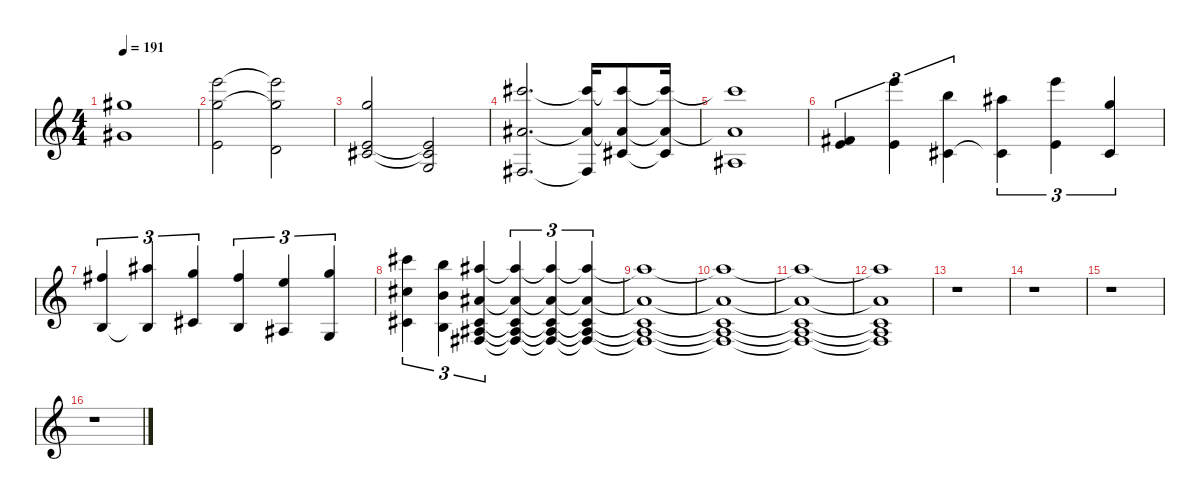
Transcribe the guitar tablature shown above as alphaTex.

\defaultSystemsLayout 4
\hideDynamics
\bracketExtendMode nobrackets
\singleTrackTrackNamePolicy hidden
\multiTrackTrackNamePolicy hidden
\firstSystemTrackNameMode fullname
\firstSystemTrackNameOrientation horizontal
\otherSystemsTrackNameOrientation horizontal
\track ("Organs" "org.") {instrument rockorgan}
\staff {score}
\tuning (E4 B3 G3 D3 A2 E2 B1)
\ts (4 4)
\tempo 191
\clef g2
\ks c
(16.1{t acc #} 18.4{t acc #}).1{dy f beam Down} |
(24.1 24.3 24.6).2{dy mf beam Down} (24.1{t} 24.3{t} 22.6).2{dy f beam Down} |
(0.1 24.3 21.6{acc #}).2{dy mf beam Up} (0.1{t} 0.3 21.6{t acc #}).2{dy f beam Up} |
(21.1{acc #} 20.4{acc #} 14.6{acc #}).2{d dy mf beam Up} (21.1{t acc #} 20.4{t acc #} 14.6{t acc #}).16{dy f beam Up} (16.5{acc #} 21.1{t acc #} 20.4{t acc #}).8{dy mf beam Up} (16.5{t acc #} 21.1{t acc #} 20.4{t acc #}).16{dy f beam Up} |
(21.1{t acc #} 20.4{t acc #} 18.6{acc #}).1{beam Up} |
(0.1 21.5{acc #}).4{tu (3 2) dy mf beam Up} (24.1 24.6).4{tu (3 2) beam Down} (24.2 21.6{acc #}).4{tu (3 2) beam Down} (23.2{acc #} 21.6{t acc #}).4{tu (3 2) beam Down} (24.1 24.6).4{tu (3 2) beam Down} (20.2 21.6{acc #}).4{tu (3 2) beam Up} |
(19.2{acc #} 19.6).4{tu (3 2) beam Up} (18.1{acc #} 19.6{t}).4{tu (3 2) beam Up} (15.1 16.5{acc #}).4{tu (3 2) beam Up} (14.1{acc #} 14.5).4{tu (3 2) beam Up} (12.1 13.5{acc #}).4{tu (3 2) beam Up} (15.1 15.6).4{tu (3 2) beam Up} |
(21.1{acc #} 18.3{acc #} 21.6{acc #}).4{tu (3 2) beam Down} (19.1 21.4 19.6).4{tu (3 2) beam Down} (18.1{acc #} 15.3{acc #} 11.4{acc #} 13.5{acc #} 14.6{acc #}).4{tu (3 2) beam Up} (14.6{t acc #} 18.1{t acc #} 15.3{t acc #} 11.4{t acc #} 13.5{t acc #}).4{tu (3 2) dy f beam Up} (14.6{t acc #} 18.1{t acc #} 15.3{t acc #} 11.4{t acc #} 13.5{t acc #}).4{tu (3 2) beam Up} (18.1{t acc #} 15.3{t acc #} 11.4{t acc #} 13.5{t acc #} 14.6{t acc #}).4{tu (3 2) beam Up} |
(18.1{t acc #} 15.3{t acc #} 11.4{t acc #} 13.5{t acc #} 14.6{t acc #}).1{beam Up} |
(18.1{t acc #} 15.3{t acc #} 11.4{t acc #} 13.5{t acc #} 14.6{t acc #}).1{beam Up} |
(18.1{t acc #} 15.3{t acc #} 11.4{t acc #} 13.5{t acc #} 14.6{t acc #}).1{beam Up} |
(18.1{t acc #} 15.3{t acc #} 11.4{t acc #} 13.5{t acc #} 14.6{t acc #}).1{beam Up} |
r.1{beam Down} |
r.1{beam Down} |
r.1{beam Down} |
r.1{beam Down}
